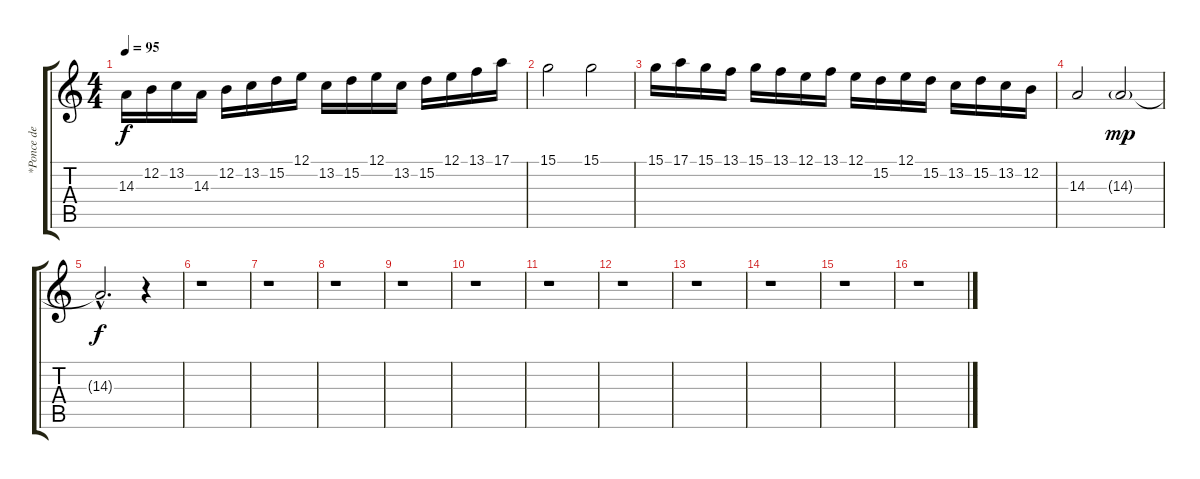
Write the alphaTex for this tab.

\track ("*Ponce de léon" "*Ponce de ") {instrument flute}
\staff {score tabs}
\tuning (E4 B3 G3 D3 A2 E2) {hide}
\ts (4 4)
\tempo 95
\clef g2
\ks c
14.3.16{dy f} 12.2.16 13.2.16 14.3.16 12.2.16 13.2.16 15.2.16 12.1.16 13.2.16 15.2.16 12.1.16 13.2.16 15.2.16 12.1.16 13.1.16 17.1.16 |
15.1.2 15.1.2 |
15.1.16 17.1.16 15.1.16 13.1.16 15.1.16 13.1.16 12.1.16 13.1.16 12.1.16 15.2.16 12.1.16 15.2.16 13.2.16 15.2.16 13.2.16 12.2.16 |
14.3.2 14.3{g}.2{dy mp} |
14.3{hac t}.2{d dy f} r.4 |
r.1 |
r.1 |
r.1 |
r.1 |
r.1 |
r.1 |
r.1 |
r.1 |
r.1 |
r.1 |
r.1
